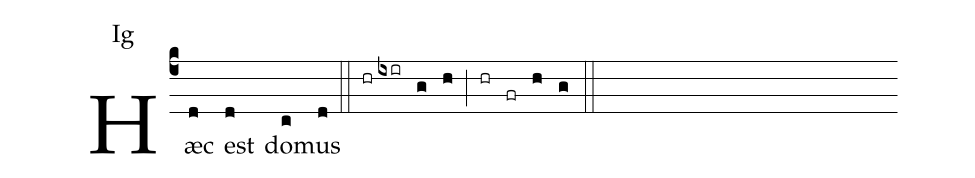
annotation: Ig;
%%
(c4) Hæc(d) est(d) do(c)mus(d) (::) (hr)(ixir)(g)(h)(;)(hr)(fr)(h)(g)(::)
